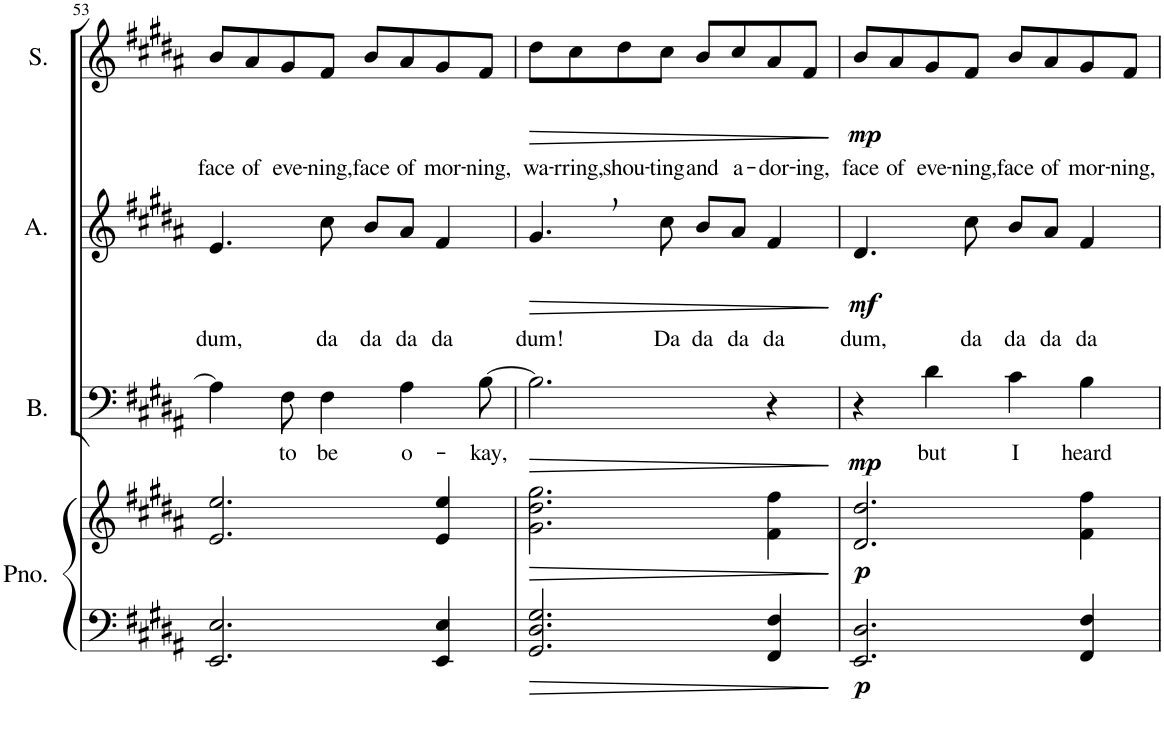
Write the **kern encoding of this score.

**kern	**kern	**dynam	**kern	**text	**dynam	**kern	**text	**dynam	**kern	**text	**dynam
*part4	*part4	*part4	*part3	*part3	*part3	*part2	*part2	*part2	*part1	*part1	*part1
*staff5	*staff4	*staff4/5	*staff3	*staff3	*staff3	*staff2	*staff2	*staff2	*staff1	*staff1	*staff1
*I"Piano	*	*	*I"Baritone	*	*	*I"Alto	*	*	*I"Soprano	*	*
*I'Pno.	*	*	*I'B.	*	*	*I'A.	*	*	*I'S.	*	*
!!LO:PB:g=z
*clefF4	*clefG2	*	*clefF4	*	*	*clefG2	*	*	*clefG2	*	*
*k[f#c#g#d#a#]	*k[f#c#g#d#a#]	*	*k[f#c#g#d#a#]	*	*	*k[f#c#g#d#a#]	*	*	*k[f#c#g#d#a#]	*	*
*M4/4	*M4/4	*	*M4/4	*	*	*M4/4	*	*	*M4/4	*	*
=53	=53	=53	=53	=53	=53	=53	=53	=53	=53	=53	=53
!	!	!	!	!	!	!	!LO:LY:b	!	!	!LO:LY:b	!
2.EE/ 2.E/	2.e/ 2.ee/	.	4A#\]	.	.	4.e/	dum,	.	8b/L	face	.
!	!	!	!	!	!	!	!	!	!	!LO:LY:b	!
.	.	.	.	.	.	.	.	.	8a#/	of	.
!	!	!	!	!LO:LY:b	!	!	!	!	!	!LO:LY:b	!
.	.	.	8F#\	to	.	.	.	.	8g#/	eve-	.
!	!	!	!	!LO:LY:b	!	!	!LO:LY:b	!	!	!LO:LY:b	!
.	.	.	4F#\	be	.	8cc#\	da	.	8f#/J	-ning,	.
!	!	!	!	!	!	!	!LO:LY:b	!	!	!LO:LY:b	!
.	.	.	.	.	.	8b/L	da	.	8b/L	face	.
!	!	!	!	!LO:LY:b	!	!	!LO:LY:b	!	!	!LO:LY:b	!
.	.	.	4A#\	o-	.	8a#/J	da	.	8a#/	of	.
!	!	!	!	!	!	!	!LO:LY:b	!	!	!LO:LY:b	!
4EE/ 4E/	4e/ 4ee/	.	.	.	.	4f#/	da	.	8g#/	mor-	.
!	!	!	!	!LO:LY:b	!	!	!	!	!	!LO:LY:b	!
.	.	.	[8B\	-kay,	.	.	.	.	8f#/J	-ning,	.
=54	=54	=54	=54	=54	=54	=54	=54	=54	=54	=54	=54
!	!	!LO:HP:b	!	!	!LO:HP:b	!	!LO:LY:b	!LO:HP:b	!	!LO:LY:b	!LO:HP:b
2.GG#/ 2.D#/ 2.G#/	2.g#\ 2.dd#\ 2.gg#\	>	2.B\]	.	>	4.g#/	dum!	>	8dd#\L	wa-	>
!	!	!	!	!	!	!	!	!	!	!LO:LY:b	!
.	.	.	.	.	.	.	.	.	8cc#\	-rring,	.
!	!	!	!	!	!	!	!	!	!	!LO:LY:b	!
.	.	.	.	.	.	.	.	.	8dd#\	shou-	.
!	!	!	!	!	!	!	!LO:LY:b	!	!	!LO:LY:b	!
.	.	.	.	.	.	8cc#\	Da	.	8cc#\J	-ting	.
!	!	!	!	!	!	!	!LO:LY:b	!	!	!LO:LY:b	!
.	.	.	.	.	.	8b/L	da	.	8b/L	and	.
!	!	!	!	!	!	!	!LO:LY:b	!	!	!LO:LY:b	!
.	.	.	.	.	.	8a#/J	da	.	8cc#/	a-	.
!	!	!	!	!	!	!	!LO:LY:b	!	!	!LO:LY:b	!
4FF#/ 4F#/	4f#\ 4ff#\	.	4r	.	.	4f#/	da	.	8a#/	-dor-	.
!	!	!	!	!	!	!	!	!	!	!LO:LY:b	!
.	.	.	.	.	.	.	.	.	8f#/J	-ing,	.
.	.	]	.	.	]	.	.	]	.	.	]
=55	=55	=55	=55	=55	=55	=55	=55	=55	=55	=55	=55
!	!	!LO:DY:b=2	!	!	!	!	!LO:LY:b	!	!	!LO:LY:b	!
!	!	!LO:DY:n=1:b	!	!	!LO:DY:b	!	!	!LO:DY:b	!	!	!LO:DY:b
2.EE/ 2.D#/	2.d#/ 2.dd#/	p p	4r	.	mp	4.d#/	dum,	mf	8b/L	face	mp
!	!	!	!	!	!	!	!	!	!	!LO:LY:b	!
.	.	.	.	.	.	.	.	.	8a#/	of	.
!	!	!	!	!LO:LY:b	!	!	!	!	!	!LO:LY:b	!
.	.	.	4d#\	but	.	.	.	.	8g#/	eve-	.
!	!	!	!	!	!	!	!LO:LY:b	!	!	!LO:LY:b	!
.	.	.	.	.	.	8cc#\	da	.	8f#/J	-ning,	.
!	!	!	!	!LO:LY:b	!	!	!LO:LY:b	!	!	!LO:LY:b	!
.	.	.	4c#\	I	.	8b/L	da	.	8b/L	face	.
!	!	!	!	!	!	!	!LO:LY:b	!	!	!LO:LY:b	!
.	.	.	.	.	.	8a#/J	da	.	8a#/	of	.
!	!	!	!	!LO:LY:b	!	!	!LO:LY:b	!	!	!LO:LY:b	!
4FF#/ 4F#/	4f#\ 4ff#\	.	4B\	heard	.	4f#/	da	.	8g#/	mor-	.
!	!	!	!	!	!	!	!	!	!	!LO:LY:b	!
.	.	.	.	.	.	.	.	.	8f#/J	-ning,	.
=	=	=	=	=	=	=	=	=	=	=	=
*-	*-	*-	*-	*-	*-	*-	*-	*-	*-	*-	*-
